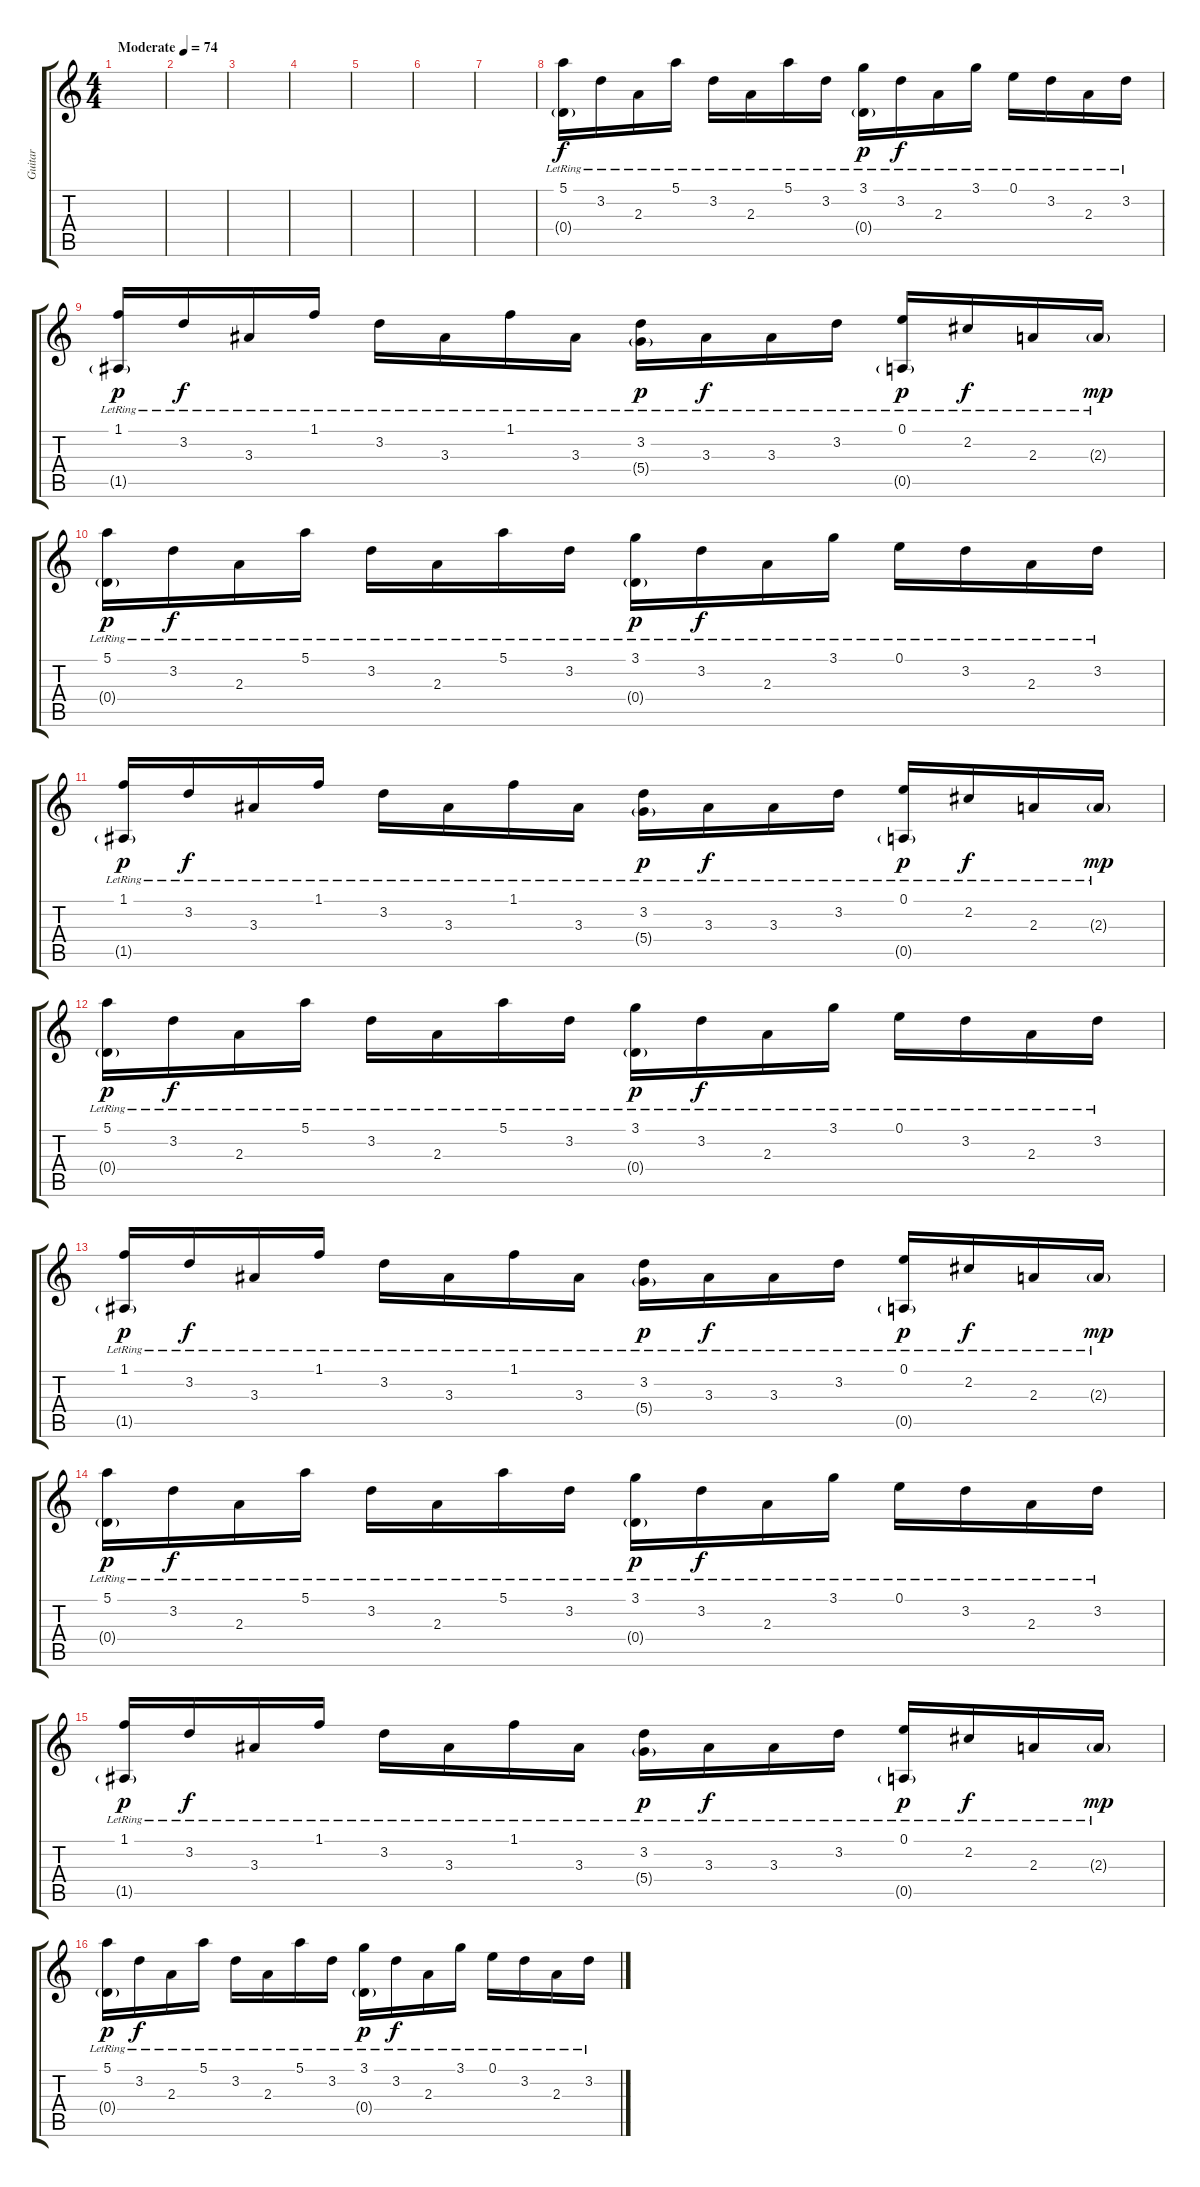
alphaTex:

\track ("Guitar" "Guitar") {instrument electricguitarmuted}
\staff {score tabs}
\tuning (E4 B3 G3 D3 A2 E2) {hide}
\ts (4 4)
\tempo (74 "Moderate")
\clef g2
\ks c
|
|
|
|
|
|
|
(5.1{lr} 0.4{g lr}).16{volume 10} 3.2{lr}.16{dy f} 2.3{lr}.16 5.1{lr}.16 3.2{lr}.16 2.3{lr}.16 5.1{lr}.16 3.2{lr}.16 (3.1{lr} 0.4{g lr}).16{dy p} 3.2{lr}.16{dy f} 2.3{lr}.16 3.1{lr}.16 0.1{lr}.16 3.2{lr}.16 2.3{lr}.16 3.2{lr}.16 |
(1.1{lr} 1.5{g lr}).16{dy p} 3.2{lr}.16{dy f} 3.3{lr}.16 1.1{lr}.16 3.2{lr}.16 3.3{lr}.16 1.1{lr}.16 3.3{lr}.16 (3.2{lr} 5.4{g lr}).16{dy p} 3.3{lr}.16{dy f} 3.3{lr}.16 3.2{lr}.16 (0.1{lr} 0.5{g lr}).16{dy p} 2.2{lr}.16{dy f} 2.3{lr}.16 2.3{g lr}.16{dy mp} |
(5.1{lr} 0.4{g lr}).16{dy p} 3.2{lr}.16{dy f} 2.3{lr}.16 5.1{lr}.16 3.2{lr}.16 2.3{lr}.16 5.1{lr}.16 3.2{lr}.16 (3.1{lr} 0.4{g lr}).16{dy p} 3.2{lr}.16{dy f} 2.3{lr}.16 3.1{lr}.16 0.1{lr}.16 3.2{lr}.16 2.3{lr}.16 3.2{lr}.16 |
(1.1{lr} 1.5{g lr}).16{dy p} 3.2{lr}.16{dy f} 3.3{lr}.16 1.1{lr}.16 3.2{lr}.16 3.3{lr}.16 1.1{lr}.16 3.3{lr}.16 (3.2{lr} 5.4{g lr}).16{dy p} 3.3{lr}.16{dy f} 3.3{lr}.16 3.2{lr}.16 (0.1{lr} 0.5{g lr}).16{dy p} 2.2{lr}.16{dy f} 2.3{lr}.16 2.3{g lr}.16{dy mp} |
(5.1{lr} 0.4{g lr}).16{dy p} 3.2{lr}.16{dy f} 2.3{lr}.16 5.1{lr}.16 3.2{lr}.16 2.3{lr}.16 5.1{lr}.16 3.2{lr}.16 (3.1{lr} 0.4{g lr}).16{dy p} 3.2{lr}.16{dy f} 2.3{lr}.16 3.1{lr}.16 0.1{lr}.16 3.2{lr}.16 2.3{lr}.16 3.2{lr}.16 |
(1.1{lr} 1.5{g lr}).16{dy p} 3.2{lr}.16{dy f} 3.3{lr}.16 1.1{lr}.16 3.2{lr}.16 3.3{lr}.16 1.1{lr}.16 3.3{lr}.16 (3.2{lr} 5.4{g lr}).16{dy p} 3.3{lr}.16{dy f} 3.3{lr}.16 3.2{lr}.16 (0.1{lr} 0.5{g lr}).16{dy p} 2.2{lr}.16{dy f} 2.3{lr}.16 2.3{g lr}.16{dy mp} |
(5.1{lr} 0.4{g lr}).16{dy p} 3.2{lr}.16{dy f} 2.3{lr}.16 5.1{lr}.16 3.2{lr}.16 2.3{lr}.16 5.1{lr}.16 3.2{lr}.16 (3.1{lr} 0.4{g lr}).16{dy p} 3.2{lr}.16{dy f} 2.3{lr}.16 3.1{lr}.16 0.1{lr}.16 3.2{lr}.16 2.3{lr}.16 3.2{lr}.16 |
(1.1{lr} 1.5{g lr}).16{dy p} 3.2{lr}.16{dy f} 3.3{lr}.16 1.1{lr}.16 3.2{lr}.16 3.3{lr}.16 1.1{lr}.16 3.3{lr}.16 (3.2{lr} 5.4{g lr}).16{dy p} 3.3{lr}.16{dy f} 3.3{lr}.16 3.2{lr}.16 (0.1{lr} 0.5{g lr}).16{dy p} 2.2{lr}.16{dy f} 2.3{lr}.16 2.3{g lr}.16{dy mp} |
(5.1{lr} 0.4{g lr}).16{dy p} 3.2{lr}.16{dy f} 2.3{lr}.16 5.1{lr}.16 3.2{lr}.16 2.3{lr}.16 5.1{lr}.16 3.2{lr}.16 (3.1{lr} 0.4{g lr}).16{dy p} 3.2{lr}.16{dy f} 2.3{lr}.16 3.1{lr}.16 0.1{lr}.16 3.2{lr}.16 2.3{lr}.16 3.2{lr}.16
